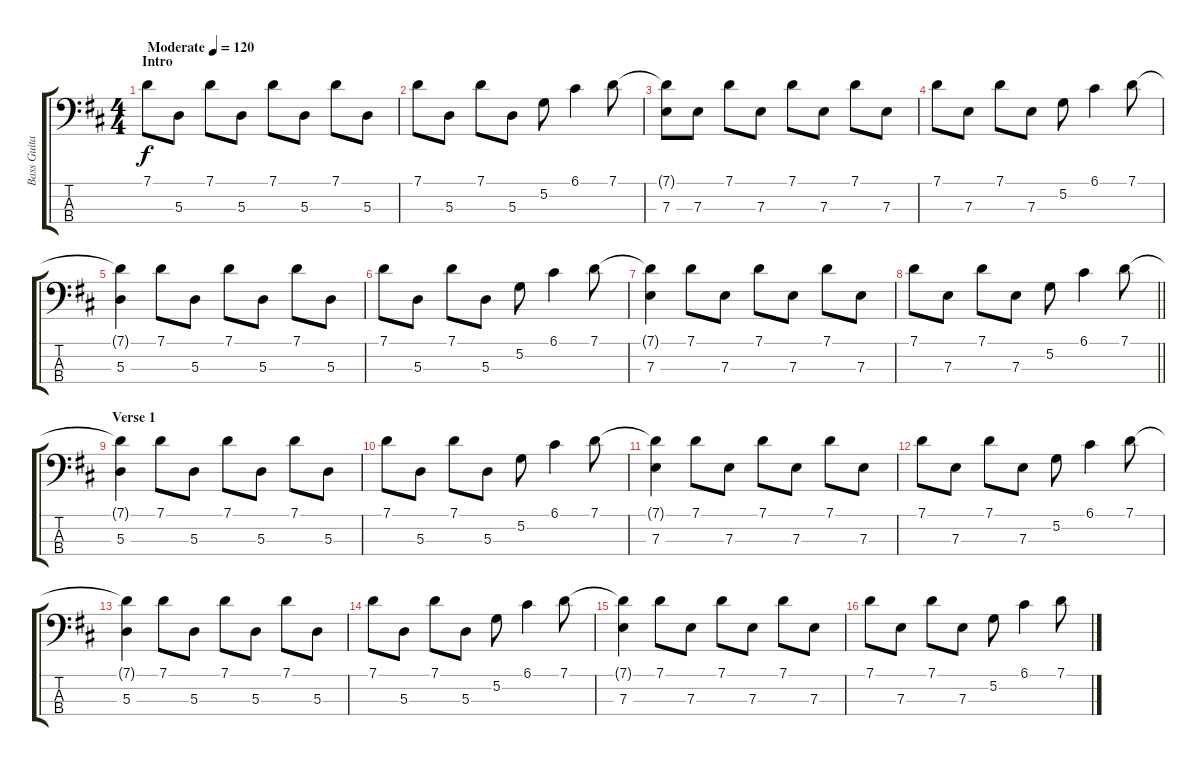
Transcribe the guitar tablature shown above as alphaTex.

\track ("Bass Guitar" "Bass Guita") {instrument electricbassfinger}
\staff {score tabs}
\tuning (G2 D2 A1 E1) {hide}
\ts (4 4)
\section ("" "Intro")
\tempo (120 "Moderate")
\clef f4
\ks d
7.1.8{dy f instrument electricbassfinger} 5.3.8 7.1.8 5.3.8 7.1.8 5.3.8 7.1.8 5.3.8 |
7.1.8 5.3.8 7.1.8 5.3.8 5.2.8 6.1.4 7.1.8 |
(7.1{t} 7.3).8 7.3.8 7.1.8 7.3.8 7.1.8 7.3.8 7.1.8 7.3.8 |
7.1.8 7.3.8 7.1.8 7.3.8 5.2.8 6.1.4 7.1.8 |
(7.1{t} 5.3).4 7.1.8 5.3.8 7.1.8 5.3.8 7.1.8 5.3.8 |
7.1.8 5.3.8 7.1.8 5.3.8 5.2.8 6.1.4 7.1.8 |
(7.1{t} 7.3).4 7.1.8 7.3.8 7.1.8 7.3.8 7.1.8 7.3.8 |
\barLineRight lightlight
7.1.8 7.3.8 7.1.8 7.3.8 5.2.8 6.1.4 7.1.8 |
\section ("" "Verse 1")
(7.1{t} 5.3).4 7.1.8 5.3.8 7.1.8 5.3.8 7.1.8 5.3.8 |
7.1.8 5.3.8 7.1.8 5.3.8 5.2.8 6.1.4 7.1.8 |
(7.1{t} 7.3).4 7.1.8 7.3.8 7.1.8 7.3.8 7.1.8 7.3.8 |
7.1.8 7.3.8 7.1.8 7.3.8 5.2.8 6.1.4 7.1.8 |
(7.1{t} 5.3).4 7.1.8 5.3.8 7.1.8 5.3.8 7.1.8 5.3.8 |
7.1.8 5.3.8 7.1.8 5.3.8 5.2.8 6.1.4 7.1.8 |
(7.1{t} 7.3).4 7.1.8 7.3.8 7.1.8 7.3.8 7.1.8 7.3.8 |
7.1.8 7.3.8 7.1.8 7.3.8 5.2.8 6.1.4 7.1.8
